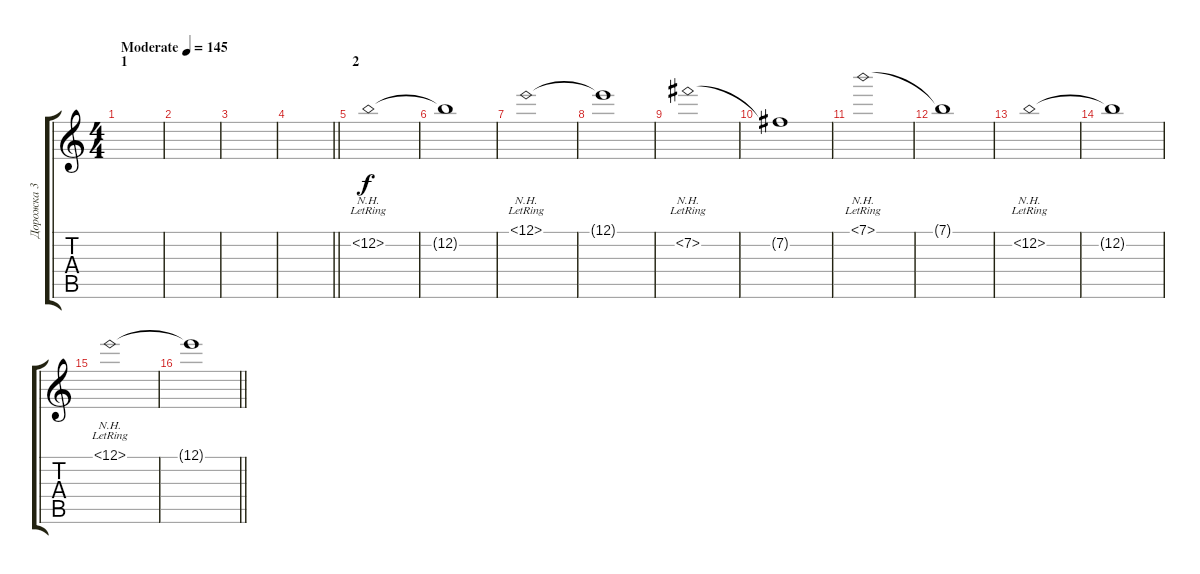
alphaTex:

\track ("Дорожка 3" "Дорожка 3") {instrument electricguitarclean}
\staff {score tabs}
\tuning (E4 B3 G3 D3 A2 E2) {hide}
\ts (4 4)
\section ("" "1")
\tempo (145 "Moderate")
\clef g2
\ks c
|
|
|
\barLineRight lightlight
|
\section ("" "2")
12.2{nh lr}.1 |
12.2{t}.1 |
12.1{nh lr}.1 |
12.1{t}.1 |
7.2{nh lr}.1 |
7.2{t}.1 |
7.1{nh lr}.1 |
7.1{t}.1 |
12.2{nh lr}.1 |
12.2{t}.1 |
12.1{nh lr}.1 |
\barLineRight lightlight
12.1{t}.1
